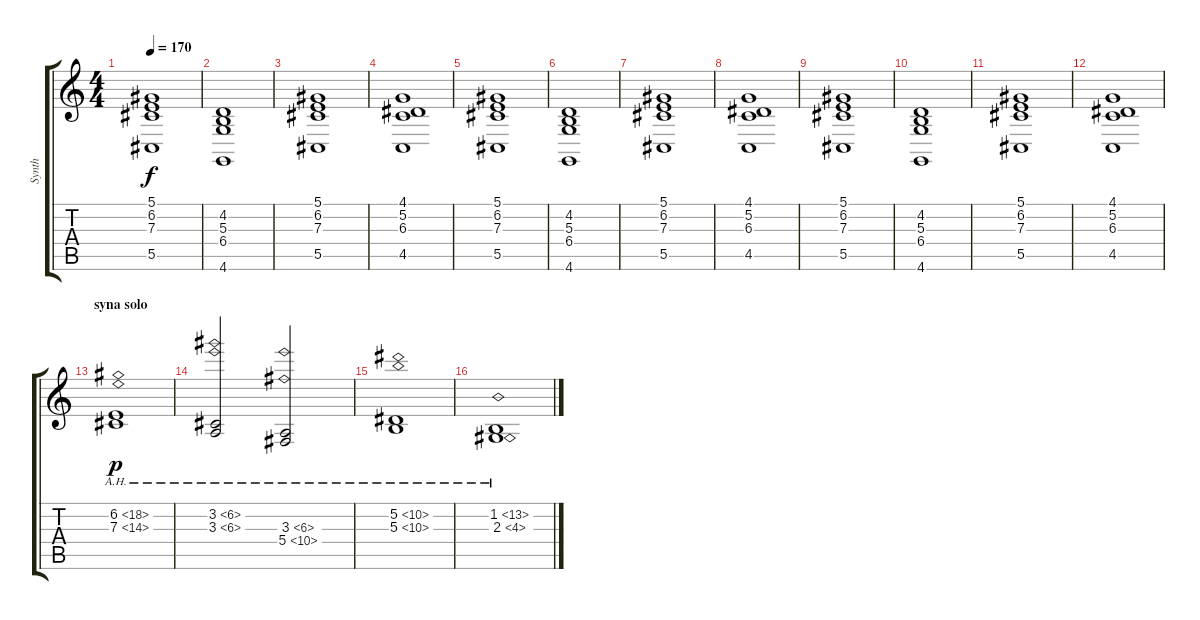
\track ("Synth" "Synth") {instrument choiraahs}
\staff {score tabs}
\tuning (Eb4 Bb3 Gb3 Db3 Ab2 Eb2) {hide}
\ts (4 4)
\tempo 170
\clef g2
\ks c
(5.1 6.2 7.3 5.5).1{dy f instrument choiraahs} |
(4.2 5.3 6.4 4.6).1 |
(5.1 6.2 7.3 5.5).1 |
(4.1 5.2 6.3 4.5).1 |
(5.1 6.2 7.3 5.5).1 |
(4.2 5.3 6.4 4.6).1 |
(5.1 6.2 7.3 5.5).1 |
(4.1 5.2 6.3 4.5).1 |
(5.1 6.2 7.3 5.5).1 |
(4.2 5.3 6.4 4.6).1 |
(5.1 6.2 7.3 5.5).1 |
(4.1 5.2 6.3 4.5).1 |
\section ("" "syna solo")
(6.2{ah 12} 7.3{ah 7}).1{dy p} |
(3.2{ah 3} 3.3{ah 3}).2 (3.3{ah 3} 5.4{ah 5}).2 |
(5.2{ah 5} 5.3{ah 5}).1 |
(1.2{ah 12} 2.3{ah 2}).1
